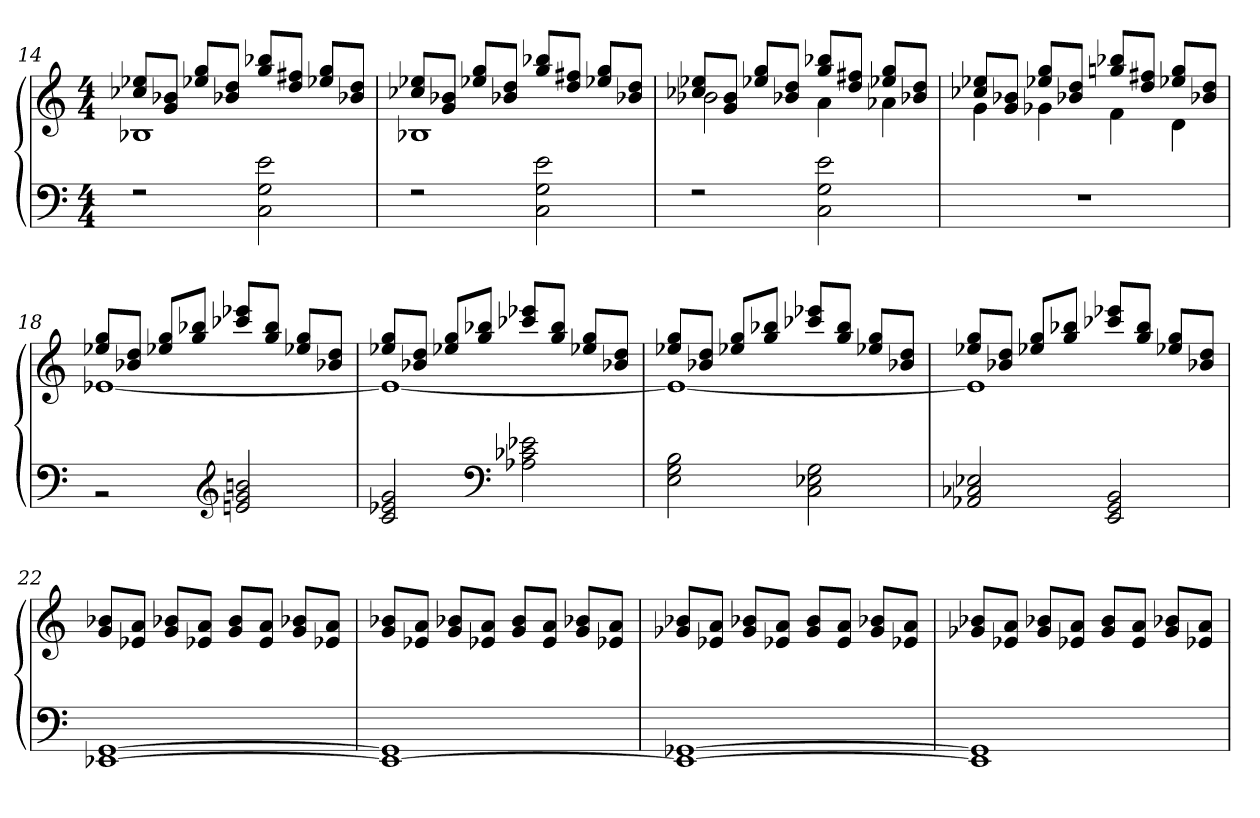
**kern	**kern
*part1	*part1
*staff2	*staff1
*clefF4	*clefG2
*k[]	*k[]
*C:	*C:
*M4/4	*M4/4
=14	=14
*^	*^
2r	1ryy	8cc-Xi/ 8ee-Xi/L	1B-Xi
.	.	8gi/ 8b-Xi/J	.
.	.	8ee-Xi/ 8ggi/L	.
.	.	8b-Xi/ 8ddi/J	.
2Ci\ 2Gi\ 2ei\	.	8ggi/ 8bb-Xi/L	.
.	.	8ddi/ 8ff#Xi/J	.
.	.	8ee-Xi/ 8ggi/L	.
.	.	8b-Xi/ 8ddi/J	.
=15	=15	=15	=15
2r	1ryy	8cc-Xi/ 8ee-Xi/L	1B-Xi
.	.	8gi/ 8b-Xi/J	.
.	.	8ee-Xi/ 8ggi/L	.
.	.	8b-Xi/ 8ddi/J	.
2Ci\ 2Gi\ 2ei\	.	8ggi/ 8bb-Xi/L	.
.	.	8ddi/ 8ff#Xi/J	.
.	.	8ee-Xi/ 8ggi/L	.
.	.	8b-Xi/ 8ddi/J	.
!!LO:LB:g=z	!!
=16	=16	=16	=16
2r	1ryy	8cc-Xi/ 8ee-Xi/L	2b-Xi\
.	.	8gi/ 8b-i/J	.
.	.	8ee-Xi/ 8ggi/L	.
.	.	8b-Xi/ 8ddi/J	.
2Ci\ 2Gi\ 2ei\	.	8ggi/ 8bb-Xi/L	4ai\
.	.	8ddi/ 8ff#Xi/J	.
.	.	8ee-Xi/ 8ggi/L	4a-Xi\
.	.	8b-Xi/ 8ddi/J	.
*v	*v	*	*
=17	=17	=17
1r	8cc-Xi/ 8ee-Xi/L	4gi\
.	8gi/ 8b-Xi/J	.
.	8ee-Xi/ 8ggi/L	4g-Xi\
.	8b-Xi/ 8ddi/J	.
.	8ggni/ 8bb-Xi/L	4fi\
.	8ddi/ 8ff#Xi/J	.
.	8ee-Xi/ 8ggi/L	4di\
.	8b-Xi/ 8ddi/J	.
=18	=18	=18
*^	*	*
1ryy	2r	8ee-Xi/ 8ggi/L	[1e-Xi
.	.	8b-Xi/ 8ddi/J	.
.	.	8ee-Xi/ 8ggi/L	.
.	.	8ggi/ 8bb-Xi/J	.
*clefG2	*	*	*
.	2eni/ 2gi/ 2bni/	8ccc-Xi/ 8eee-Xi/L	.
.	.	8ggi/ 8bb-i/J	.
.	.	8ee-Xi/ 8ggi/L	.
.	.	8b-Xi/ 8ddi/J	.
!!LO:PB:g=z	!!
=19	=19	=19	=19
1ryy	2ci/ 2e-Xi/ 2gi/	8ee-Xi/ 8ggi/L	1e-i_
.	.	8b-Xi/ 8ddi/J	.
.	.	8ee-Xi/ 8ggi/L	.
.	.	8ggi/ 8bb-Xi/J	.
*clefF4	*	*	*
.	2A-Xi\ 2c-Xi\ 2e-Xi\	8ccc-Xi/ 8eee-Xi/L	.
.	.	8ggi/ 8bb-i/J	.
.	.	8ee-Xi/ 8ggi/L	.
.	.	8b-Xi/ 8ddi/J	.
=20	=20	=20	=20
2Ei\ 2Gi\ 2Bi\	1ryy	8ee-Xi/ 8ggi/L	1e-i_
.	.	8b-Xi/ 8ddi/J	.
.	.	8ee-Xi/ 8ggi/L	.
.	.	8ggi/ 8bb-Xi/J	.
2Ci\ 2E-Xi\ 2Gi\	.	8ccc-Xi/ 8eee-Xi/L	.
.	.	8ggi/ 8bb-i/J	.
.	.	8ee-Xi/ 8ggi/L	.
.	.	8b-Xi/ 8ddi/J	.
=21	=21	=21	=21
2AA-Xi/ 2C-Xi/ 2E-Xi/	1ryy	8ee-Xi/ 8ggi/L	1e-i]
.	.	8b-Xi/ 8ddi/J	.
.	.	8ee-Xi/ 8ggi/L	.
.	.	8ggi/ 8bb-Xi/J	.
2EEi/ 2GGi/ 2BBi/	.	8ccc-Xi/ 8eee-Xi/L	.
.	.	8ggi/ 8bb-i/J	.
.	.	8ee-Xi/ 8ggi/L	.
.	.	8b-Xi/ 8ddi/J	.
*	*	*v	*v
!!LO:LB:g=z
=22	=22	=22
[1EE-Xi [1GGi	1ryy	8gi/ 8b-Xi/L
.	.	8e-Xi/ 8ai/J
.	.	8gi/ 8b-Xi/L
.	.	8e-Xi/ 8ai/J
.	.	8gi/ 8b-i/L
.	.	8e-i/ 8ai/J
.	.	8gi/ 8b-Xi/L
.	.	8e-Xi/ 8ai/J
=23	=23	=23
1EE-i_ 1GGi]	1ryy	8gi/ 8b-Xi/L
.	.	8e-Xi/ 8ai/J
.	.	8gi/ 8b-Xi/L
.	.	8e-Xi/ 8ai/J
.	.	8gi/ 8b-i/L
.	.	8e-i/ 8ai/J
.	.	8gi/ 8b-Xi/L
.	.	8e-Xi/ 8ai/J
=24	=24	=24
1EE-i_ [1GG-Xi	1ryy	8g-Xi/ 8b-Xi/L
.	.	8e-Xi/ 8ai/J
.	.	8g-i/ 8b-Xi/L
.	.	8e-Xi/ 8ai/J
.	.	8g-i/ 8b-i/L
.	.	8e-i/ 8ai/J
.	.	8g-i/ 8b-Xi/L
.	.	8e-Xi/ 8ai/J
=25	=25	=25
1EE-i] 1GG-i]	1ryy	8g-Xi/ 8b-Xi/L
.	.	8e-Xi/ 8ai/J
.	.	8g-i/ 8b-Xi/L
.	.	8e-Xi/ 8ai/J
.	.	8g-i/ 8b-i/L
.	.	8e-i/ 8ai/J
.	.	8g-i/ 8b-Xi/L
.	.	8e-Xi/ 8ai/J
*v	*v	*
=	=
*-	*-
